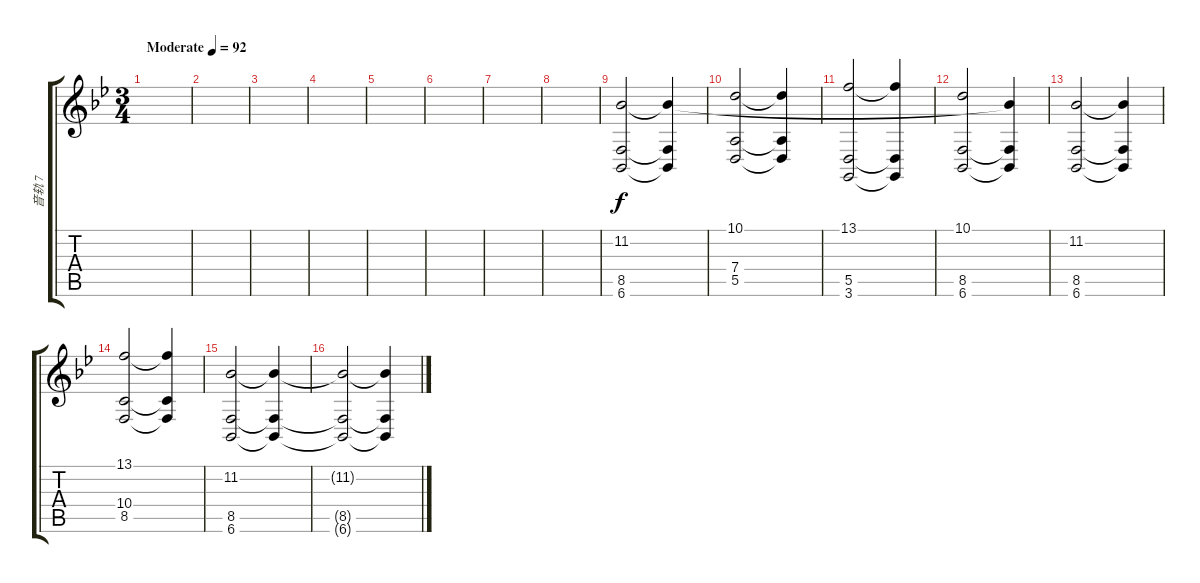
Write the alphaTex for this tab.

\track ("音轨 7" "音轨 7") {instrument stringensemble1}
\staff {score tabs}
\tuning (E4 B3 G3 D3 A2 E2) {hide}
\ts (3 4)
\tempo (92 "Moderate")
\clef g2
\ks bb
|
|
|
|
|
|
|
|
(11.2 8.5 6.6).2 (11.2{t} 8.5{t} 6.6{t}).4 |
(10.1 7.4 5.5).2 (10.1{t} 7.4{t} 5.5{t}).4 |
(13.1 5.5 3.6).2 (13.1{t} 5.5{t} 3.6{t}).4 |
(10.1 8.5 6.6).2 (11.2{t} 8.5{t} 6.6{t}).4 |
(11.2 8.5 6.6).2 (11.2{t} 8.5{t} 6.6{t}).4 |
(13.1 10.4 8.5).2 (13.1{t} 10.4{t} 8.5{t}).4 |
(11.2 8.5 6.6).2 (11.2{t} 8.5{t} 6.6{t}).4 |
(11.2{t} 8.5{t} 6.6{t}).2 (11.2{t} 8.5{t} 6.6{t}).4
